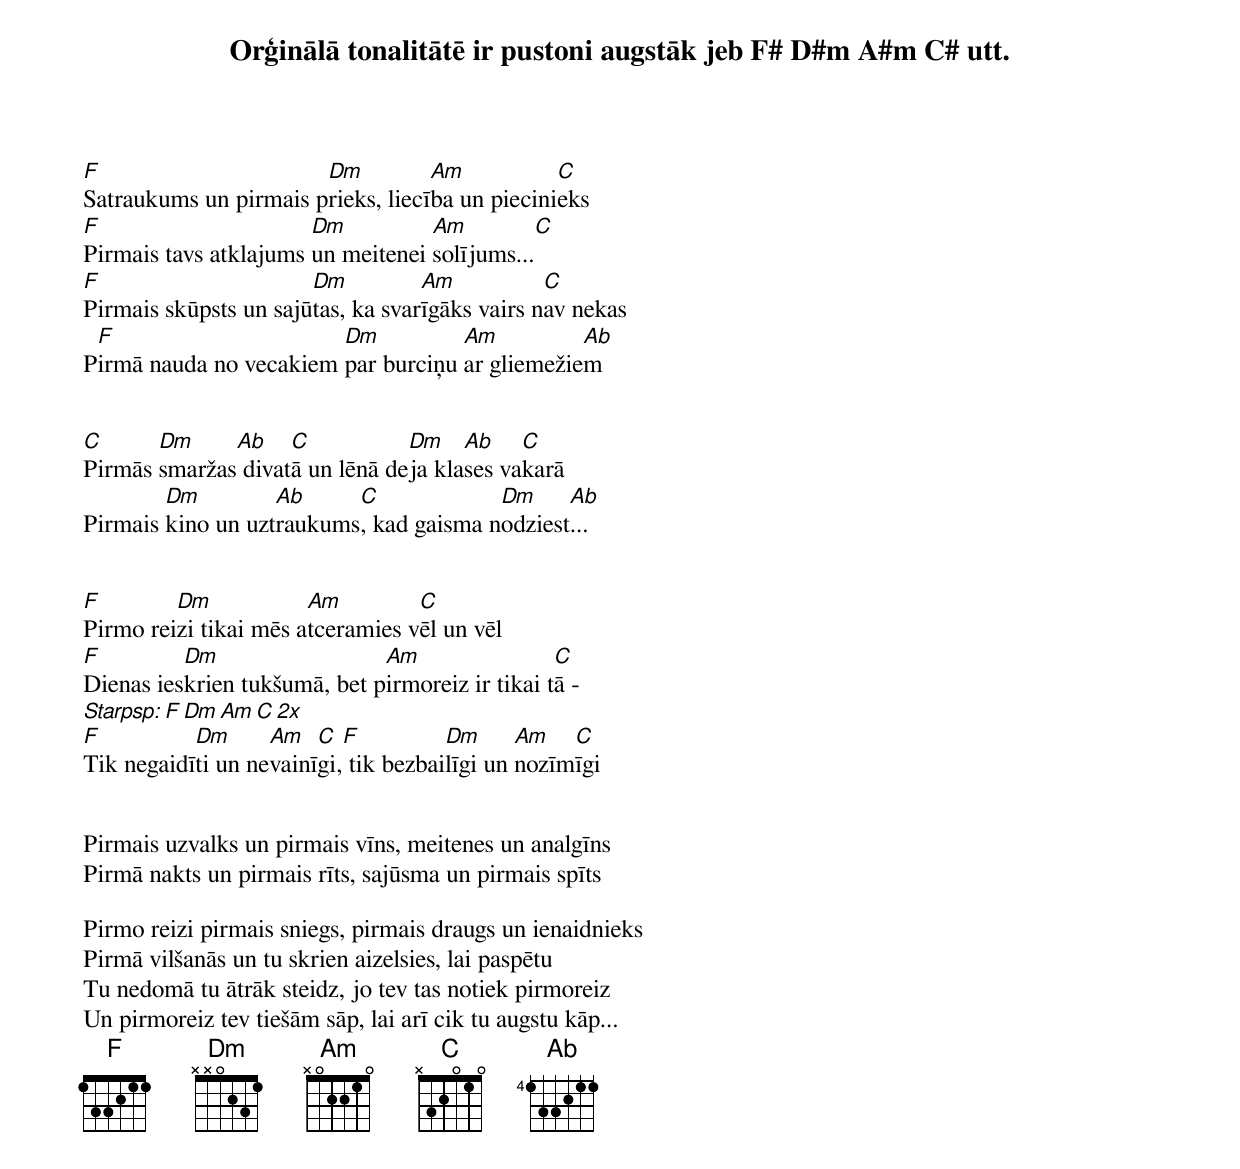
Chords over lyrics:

Orģinālā tonalitātē ir pustoni augstāk jeb F# D#m A#m C# utt.


F                      Dm          Am           C
Satraukums un pirmais prieks, liecība un piecinieks
F                      Dm          Am           C
Pirmais tavs atklajums un meitenei solījums...
F                      Dm          Am           C
Pirmais skūpsts un sajūtas, ka svarīgāks vairs nav nekas
 F                      Dm          Am          Ab
Pirmā nauda no vecakiem par burciņu ar gliemežiem


C      Dm     Ab    C           Dm    Ab    C
Pirmās smaržas divatā un lēnā deja klases vakarā
        Dm         Ab     C             Dm     Ab
Pirmais kino un uztraukums, kad gaisma nodziest...


F        Dm            Am         C
Pirmo reizi tikai mēs atceramies vēl un vēl
F         Dm                  Am                 C
Dienas ieskrien tukšumā, bet pirmoreiz ir tikai tā -
Starpsp: F Dm Am C 2x
F          Dm      Am   C  F          Dm      Am   C
Tik negaidīti un nevainīgi, tik bezbailīgi un nozīmīgi


Pirmais uzvalks un pirmais vīns, meitenes un analgīns
Pirmā nakts un pirmais rīts, sajūsma un pirmais spīts

Pirmo reizi pirmais sniegs, pirmais draugs un ienaidnieks
Pirmā vilšanās un tu skrien aizelsies, lai paspētu
Tu nedomā tu ātrāk steidz, jo tev tas notiek pirmoreiz
Un pirmoreiz tev tiešām sāp, lai arī cik tu augstu kāp...
